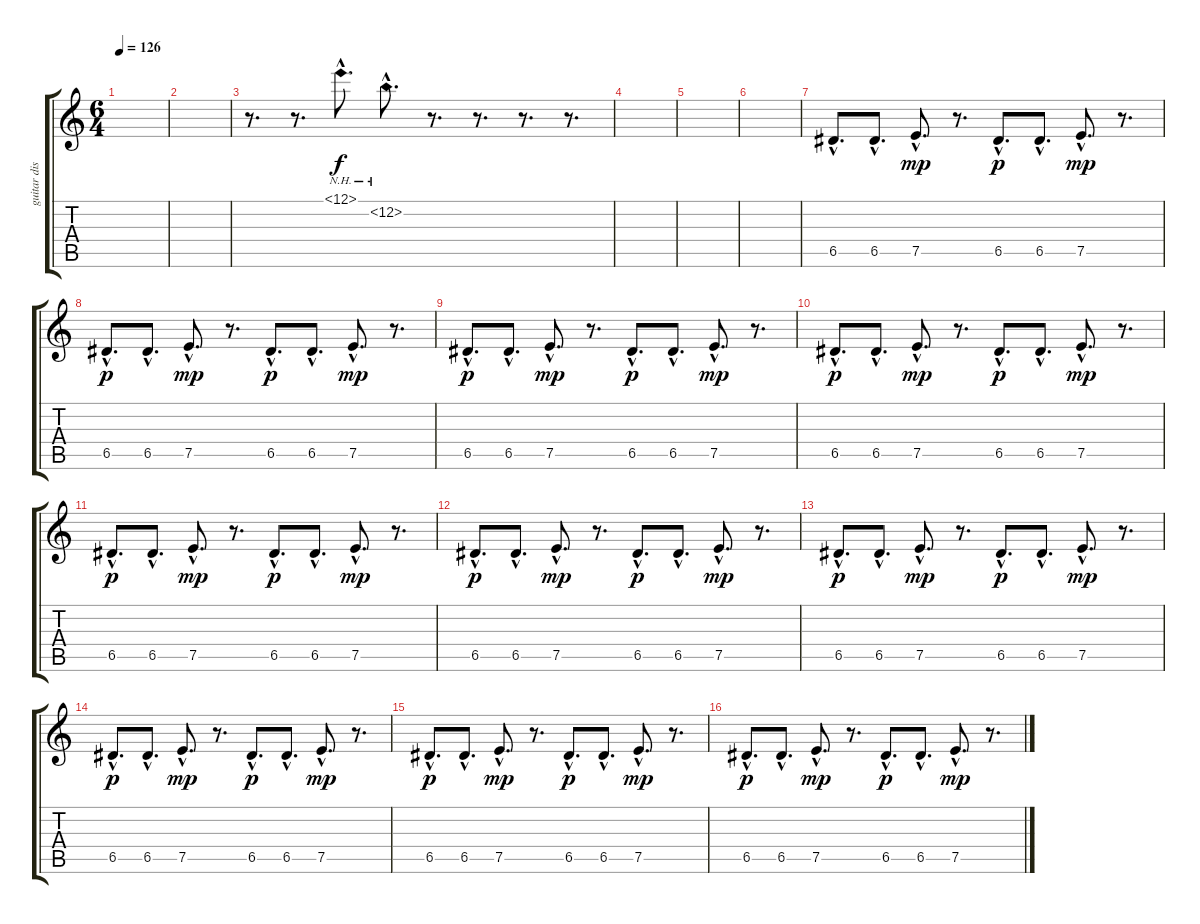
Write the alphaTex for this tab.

\track ("guitar disto" "guitar dis") {instrument distortionguitar}
\staff {score tabs}
\tuning (E4 B3 G3 D3 A2 E2) {hide}
\ts (6 4)
\tempo 126
\clef g2
\ks c
|
|
r.8{d} r.8{d} 12.1{nh hac}.8{d} 12.2{nh hac}.8{d} r.8{d} r.8{d} r.8{d} r.8{d} |
|
|
|
6.5{hac}.8{d} 6.5{hac}.8{d} 7.5{hac}.8{d dy mp} r.8{d} 6.5{hac}.8{d dy p} 6.5{hac}.8{d} 7.5{hac}.8{d dy mp} r.8{d} |
6.5{hac}.8{d dy p} 6.5{hac}.8{d} 7.5{hac}.8{d dy mp} r.8{d} 6.5{hac}.8{d dy p} 6.5{hac}.8{d} 7.5{hac}.8{d dy mp} r.8{d} |
6.5{hac}.8{d dy p} 6.5{hac}.8{d} 7.5{hac}.8{d dy mp} r.8{d} 6.5{hac}.8{d dy p} 6.5{hac}.8{d} 7.5{hac}.8{d dy mp} r.8{d} |
6.5{hac}.8{d dy p} 6.5{hac}.8{d} 7.5{hac}.8{d dy mp} r.8{d} 6.5{hac}.8{d dy p} 6.5{hac}.8{d} 7.5{hac}.8{d dy mp} r.8{d} |
6.5{hac}.8{d dy p} 6.5{hac}.8{d} 7.5{hac}.8{d dy mp} r.8{d} 6.5{hac}.8{d dy p} 6.5{hac}.8{d} 7.5{hac}.8{d dy mp} r.8{d} |
6.5{hac}.8{d dy p} 6.5{hac}.8{d} 7.5{hac}.8{d dy mp} r.8{d} 6.5{hac}.8{d dy p} 6.5{hac}.8{d} 7.5{hac}.8{d dy mp} r.8{d} |
6.5{hac}.8{d dy p} 6.5{hac}.8{d} 7.5{hac}.8{d dy mp} r.8{d} 6.5{hac}.8{d dy p} 6.5{hac}.8{d} 7.5{hac}.8{d dy mp} r.8{d} |
6.5{hac}.8{d dy p} 6.5{hac}.8{d} 7.5{hac}.8{d dy mp} r.8{d} 6.5{hac}.8{d dy p} 6.5{hac}.8{d} 7.5{hac}.8{d dy mp} r.8{d} |
6.5{hac}.8{d dy p} 6.5{hac}.8{d} 7.5{hac}.8{d dy mp} r.8{d} 6.5{hac}.8{d dy p} 6.5{hac}.8{d} 7.5{hac}.8{d dy mp} r.8{d} |
6.5{hac}.8{d dy p} 6.5{hac}.8{d} 7.5{hac}.8{d dy mp} r.8{d} 6.5{hac}.8{d dy p} 6.5{hac}.8{d} 7.5{hac}.8{d dy mp} r.8{d}
